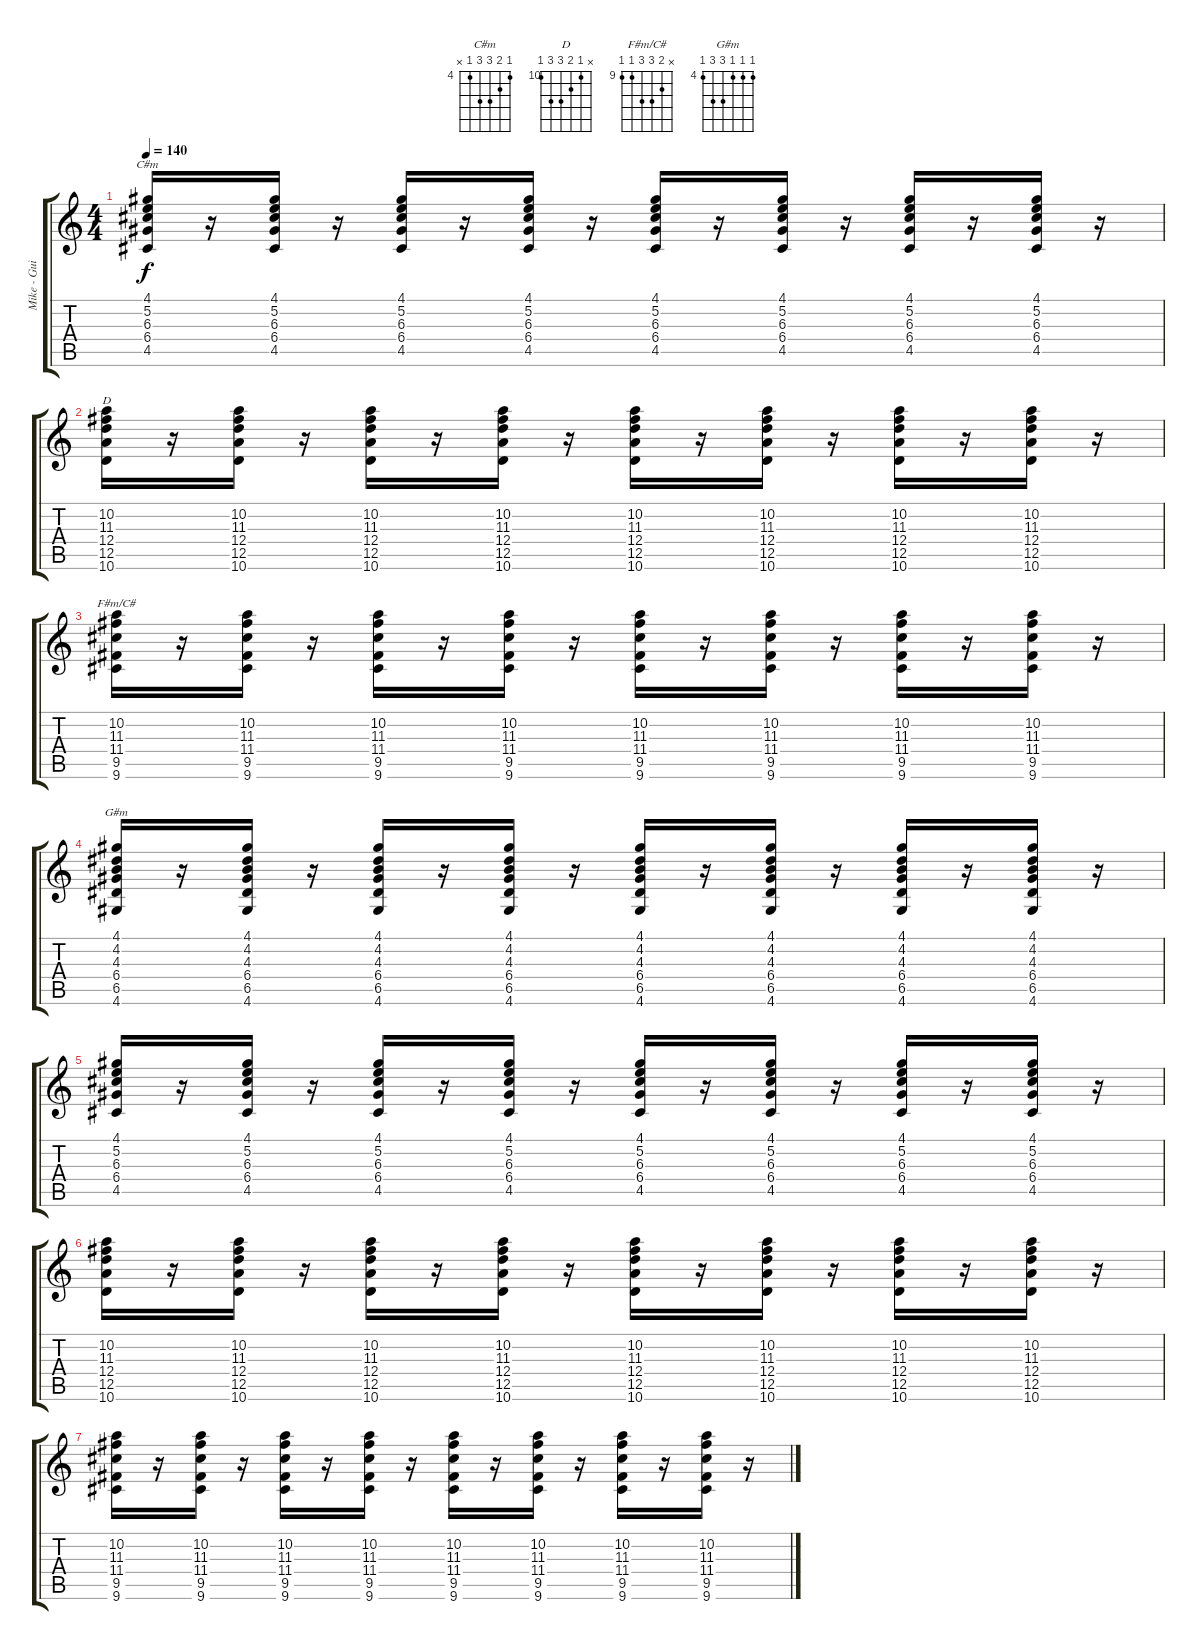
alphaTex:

\track ("Mike - Guitare" "Mike - Gui") {instrument acousticguitarnylon}
\staff {score tabs}
\tuning (E4 B3 G3 D3 A2 E2) {hide}
\chord ("C#m" 4 5 6 6 4 x) {firstfret 4}
\chord ("D" x 10 11 12 12 10) {firstfret 10}
\chord ("F#m/C#" x 10 11 11 9 9) {firstfret 9}
\chord ("G#m" 4 4 4 6 6 4) {firstfret 4}
\ts (4 4)
\tempo 140
\clef g2
\ks c
(4.1 5.2 6.3 6.4 4.5).16{ch "C#m" dy f} r.16 (4.1 5.2 6.3 6.4 4.5).16 r.16 (4.1 5.2 6.3 6.4 4.5).16 r.16 (4.1 5.2 6.3 6.4 4.5).16 r.16 (4.1 5.2 6.3 6.4 4.5).16 r.16 (4.1 5.2 6.3 6.4 4.5).16 r.16 (4.1 5.2 6.3 6.4 4.5).16 r.16 (4.1 5.2 6.3 6.4 4.5).16 r.16 |
(10.2 11.3 12.4 12.5 10.6).16{ch "D" volume 6} r.16 (10.2 11.3 12.4 12.5 10.6).16 r.16 (10.2 11.3 12.4 12.5 10.6).16 r.16 (10.2 11.3 12.4 12.5 10.6).16 r.16 (10.2 11.3 12.4 12.5 10.6).16 r.16 (10.2 11.3 12.4 12.5 10.6).16 r.16 (10.2 11.3 12.4 12.5 10.6).16 r.16 (10.2 11.3 12.4 12.5 10.6).16 r.16 |
(10.2 11.3 11.4 9.5 9.6).16{ch "F#m/C#"} r.16 (10.2 11.3 11.4 9.5 9.6).16 r.16 (10.2 11.3 11.4 9.5 9.6).16 r.16 (10.2 11.3 11.4 9.5 9.6).16 r.16 (10.2 11.3 11.4 9.5 9.6).16 r.16 (10.2 11.3 11.4 9.5 9.6).16 r.16 (10.2 11.3 11.4 9.5 9.6).16 r.16 (10.2 11.3 11.4 9.5 9.6).16 r.16 |
(4.1 4.2 4.3 6.4 6.5 4.6).16{ch "G#m" volume 3} r.16 (4.1 4.2 4.3 6.4 6.5 4.6).16 r.16 (4.1 4.2 4.3 6.4 6.5 4.6).16 r.16 (4.1 4.2 4.3 6.4 6.5 4.6).16 r.16 (4.1 4.2 4.3 6.4 6.5 4.6).16 r.16 (4.1 4.2 4.3 6.4 6.5 4.6).16 r.16 (4.1 4.2 4.3 6.4 6.5 4.6).16 r.16 (4.1 4.2 4.3 6.4 6.5 4.6).16 r.16 |
(4.1 5.2 6.3 6.4 4.5).16 r.16 (4.1 5.2 6.3 6.4 4.5).16 r.16 (4.1 5.2 6.3 6.4 4.5).16 r.16 (4.1 5.2 6.3 6.4 4.5).16 r.16 (4.1 5.2 6.3 6.4 4.5).16 r.16 (4.1 5.2 6.3 6.4 4.5).16 r.16 (4.1 5.2 6.3 6.4 4.5).16 r.16 (4.1 5.2 6.3 6.4 4.5).16 r.16 |
(10.2 11.3 12.4 12.5 10.6).16{volume 0} r.16 (10.2 11.3 12.4 12.5 10.6).16 r.16 (10.2 11.3 12.4 12.5 10.6).16 r.16 (10.2 11.3 12.4 12.5 10.6).16 r.16 (10.2 11.3 12.4 12.5 10.6).16 r.16 (10.2 11.3 12.4 12.5 10.6).16 r.16 (10.2 11.3 12.4 12.5 10.6).16 r.16 (10.2 11.3 12.4 12.5 10.6).16 r.16 |
(10.2 11.3 11.4 9.5 9.6).16 r.16 (10.2 11.3 11.4 9.5 9.6).16 r.16 (10.2 11.3 11.4 9.5 9.6).16 r.16 (10.2 11.3 11.4 9.5 9.6).16 r.16 (10.2 11.3 11.4 9.5 9.6).16 r.16 (10.2 11.3 11.4 9.5 9.6).16 r.16 (10.2 11.3 11.4 9.5 9.6).16 r.16 (10.2 11.3 11.4 9.5 9.6).16 r.16
